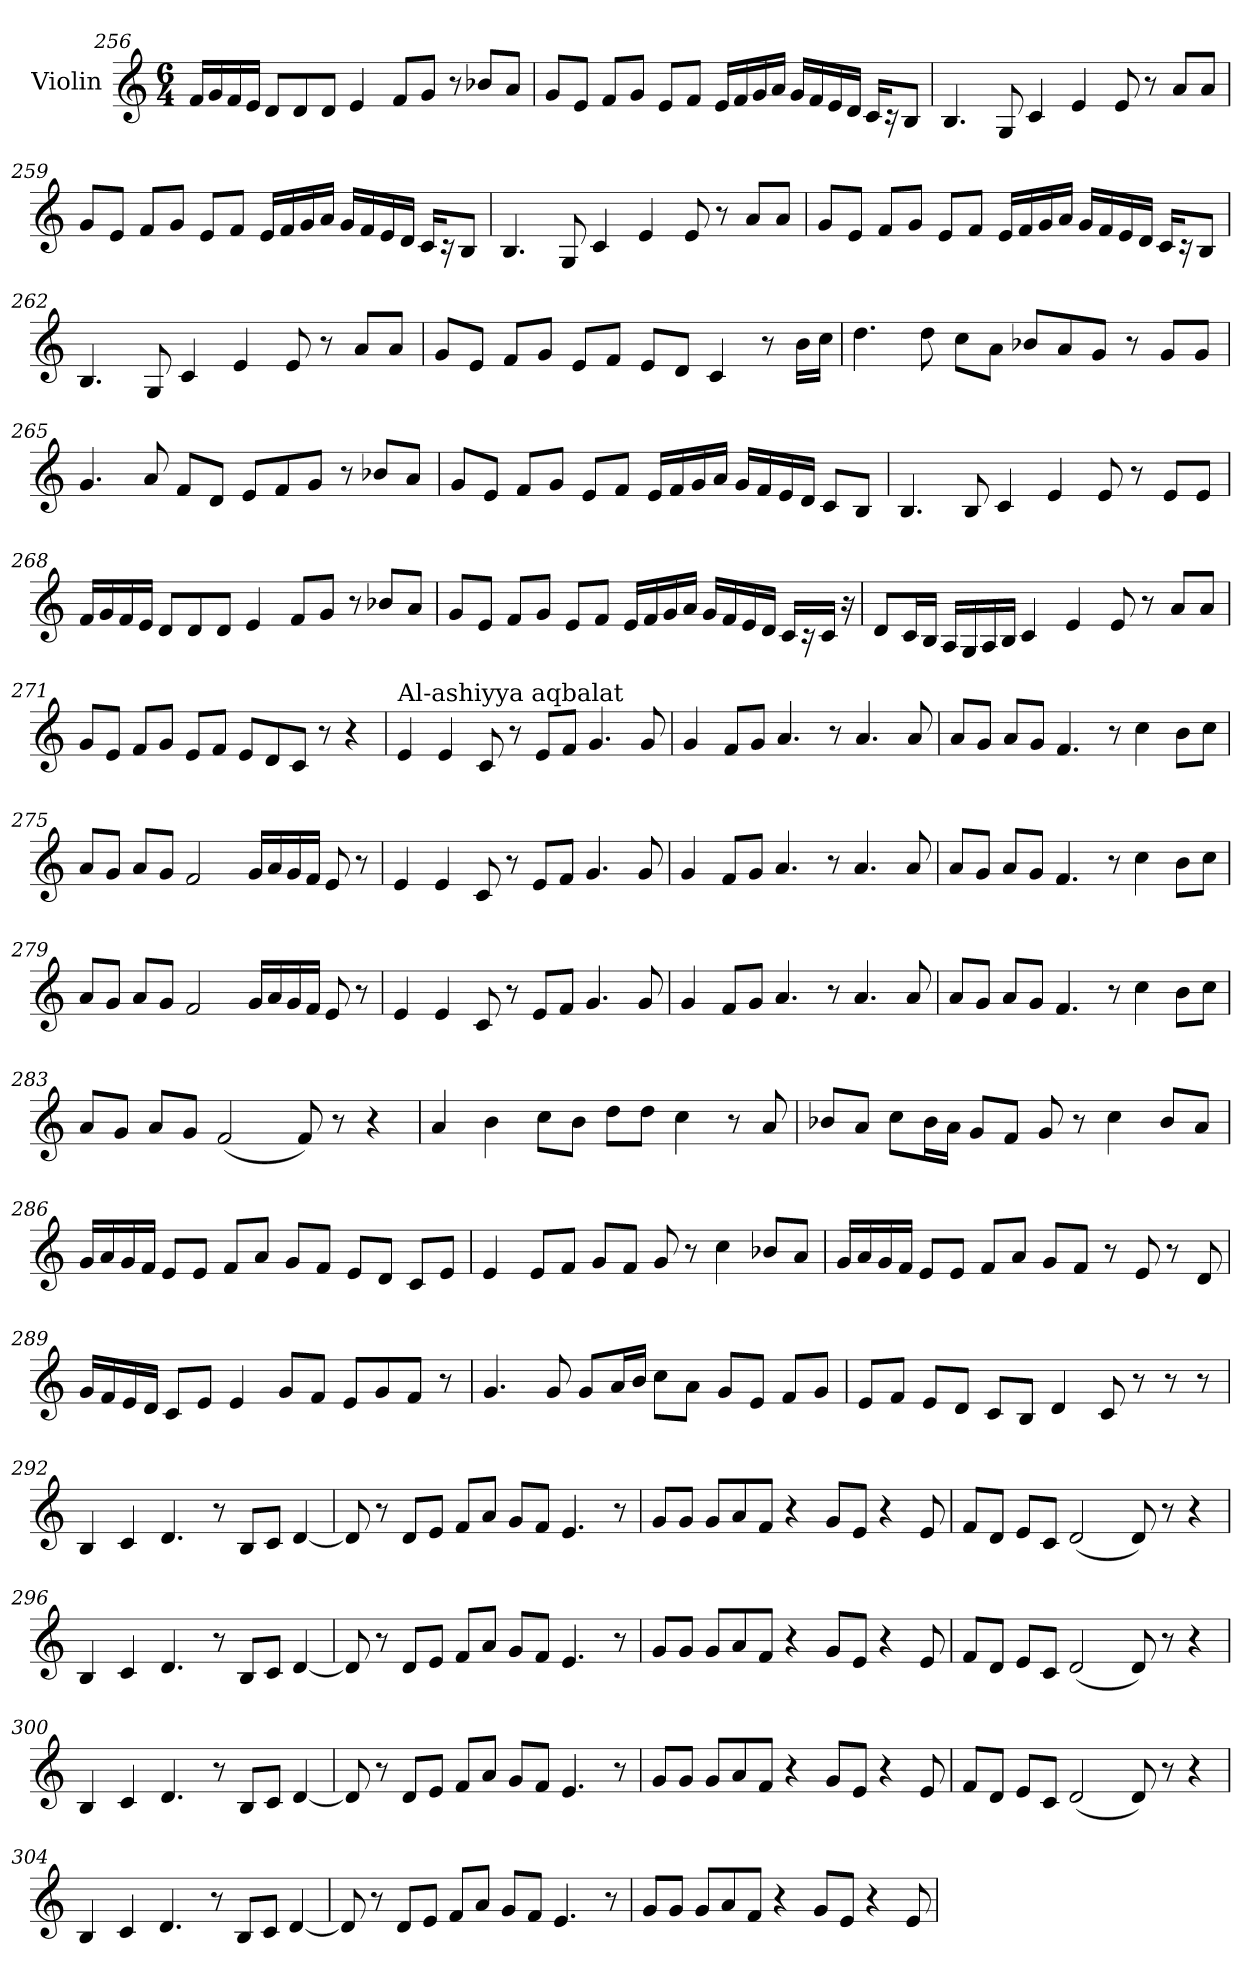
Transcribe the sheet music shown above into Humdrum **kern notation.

**kern
*part1
*staff1
*I"Violin
!!LO:LB:g=z
*clefG2
*k[]
*C:
*M6/4
=256
16f/LL
16g/
16f/
16e/JJ
8d/L
8d/
8d/J
4e/
8f/L
8g/J
8r
8b-X/L
8a/J
=257
8g/L
8e/J
8f/L
8g/J
8e/L
8f/J
16e/LL
16f/
16g/
16a/JJ
16g/LL
16f/
16e/
16d/JJ
16c/KL
16r
8B/J
=258
4.B/
8G/
4c/
4e/
8e/
8r
8a/L
8a/J
!!LO:LB:g=z
=259
8g/L
8e/J
8f/L
8g/J
8e/L
8f/J
16e/LL
16f/
16g/
16a/JJ
16g/LL
16f/
16e/
16d/JJ
16c/KL
16r
8B/J
=260
4.B/
8G/
4c/
4e/
8e/
8r
8a/L
8a/J
!!LO:LB:g=z
=261
8g/L
8e/J
8f/L
8g/J
8e/L
8f/J
16e/LL
16f/
16g/
16a/JJ
16g/LL
16f/
16e/
16d/JJ
16c/KL
16r
8B/J
=262
4.B/
8G/
4c/
4e/
8e/
8r
8a/L
8a/J
=263
8g/L
8e/J
8f/L
8g/J
8e/L
8f/J
8e/L
8d/J
4c/
8r
16b\LL
16cc\JJ
!!LO:PB:g=z
=264
4.dd\
8dd\
8cc\L
8a\J
8b-X/L
8a/
8g/J
8r
8g/L
8g/J
=265
4.g/
8a/
8f/L
8d/J
8e/L
8f/
8g/J
8r
8b-X/L
8a/J
=266
8g/L
8e/J
8f/L
8g/J
8e/L
8f/J
16e/LL
16f/
16g/
16a/JJ
16g/LL
16f/
16e/
16d/JJ
8c/L
8B/J
!!LO:LB:g=z
=267
4.B/
8B/
4c/
4e/
8e/
8r
8e/L
8e/J
=268
16f/LL
16g/
16f/
16e/JJ
8d/L
8d/
8d/J
4e/
8f/L
8g/J
8r
8b-X/L
8a/J
=269
8g/L
8e/J
8f/L
8g/J
8e/L
8f/J
16e/LL
16f/
16g/
16a/JJ
16g/LL
16f/
16e/
16d/JJ
16c/LL
16r
16c/JJ
16r
!!LO:LB:g=z
=270
8d/L
16c/L
16B/JJ
16A/LL
16G/
16A/
16B/JJ
4c/
4e/
8e/
8r
8a/L
8a/J
=271
8g/L
8e/J
8f/L
8g/J
8e/L
8f/J
8e/L
8d/
8c/J
8r
4r
=272
!LO:TX:a:t=Al-ashiyya aqbalat
4e/
4e/
8c/
8r
8e/L
8f/J
4.g/
8g/
!!LO:LB:g=z
=273
4g/
8f/L
8g/J
4.a/
8r
4.a/
8a/
=274
8a/L
8g/J
8a/L
8g/J
4.f/
8r
4cc\
8b\L
8cc\J
!!LO:LB:g=z
=275
8a/L
8g/J
8a/L
8g/J
2f/
16g/LL
16a/
16g/
16f/JJ
8e/
8r
=276
4e/
4e/
8c/
8r
8e/L
8f/J
4.g/
8g/
=277
4g/
8f/L
8g/J
4.a/
8r
4.a/
8a/
!!LO:LB:g=z
=278
8a/L
8g/J
8a/L
8g/J
4.f/
8r
4cc\
8b\L
8cc\J
!!LO:LB:g=z
=279
8a/L
8g/J
8a/L
8g/J
2f/
16g/LL
16a/
16g/
16f/JJ
8e/
8r
=280
4e/
4e/
8c/
8r
8e/L
8f/J
4.g/
8g/
=281
4g/
8f/L
8g/J
4.a/
8r
4.a/
8a/
!!LO:LB:g=z
=282
8a/L
8g/J
8a/L
8g/J
4.f/
8r
4cc\
8b\L
8cc\J
!!LO:PB:g=z
=283
8a/L
8g/J
8a/L
8g/J
(2f/
8f/)
8r
4r
=284
4a/
4b\
8cc\L
8b\J
8dd\L
8dd\J
4cc\
8r
8a/
=285
8b-X/L
8a/J
8cc\L
16b-\L
16a\JJ
8g/L
8f/J
8g/
8r
4cc\
8b-/L
8a/J
!!LO:LB:g=z
=286
16g/LL
16a/
16g/
16f/JJ
8e/L
8e/J
8f/L
8a/J
8g/L
8f/J
8e/L
8d/J
8c/L
8e/J
=287
4e/
8e/L
8f/J
8g/L
8f/J
8g/
8r
4cc\
8b-X/L
8a/J
=288
16g/LL
16a/
16g/
16f/JJ
8e/L
8e/J
8f/L
8a/J
8g/L
8f/J
8r
8e/
8r
8d/
!!LO:LB:g=z
=289
16g/LL
16f/
16e/
16d/JJ
8c/L
8e/J
4e/
8g/L
8f/J
8e/L
8g/
8f/J
8r
=290
4.g/
8g/
8g/L
16a/L
16b/JJ
8cc\L
8a\J
8g/L
8e/J
8f/L
8g/J
=291
8e/L
8f/J
8e/L
8d/J
8c/L
8B/J
4d/
8c/
8r
8r
8r
!!LO:LB:g=z
=292
4B/
4c/
4.d/
8r
8B/L
8c/J
[4d/
=293
8d/]
8r
8d/L
8e/J
8f/L
8a/J
8g/L
8f/J
4.e/
8r
=294
8g/L
8g/J
8g/L
8a/
8f/J
4r
8g/L
8e/J
4r
8e/
!!LO:LB:g=z
=295
8f/L
8d/J
8e/L
8c/J
(2d/
8d/)
8r
4r
=296
4B/
4c/
4.d/
8r
8B/L
8c/J
[4d/
=297
8d/]
8r
8d/L
8e/J
8f/L
8a/J
8g/L
8f/J
4.e/
8r
!!LO:LB:g=z
=298
8g/L
8g/J
8g/L
8a/
8f/J
4r
8g/L
8e/J
4r
8e/
=299
8f/L
8d/J
8e/L
8c/J
(2d/
8d/)
8r
4r
=300
4B/
4c/
4.d/
8r
8B/L
8c/J
[4d/
!!LO:LB:g=z
=301
8d/]
8r
8d/L
8e/J
8f/L
8a/J
8g/L
8f/J
4.e/
8r
=302
8g/L
8g/J
8g/L
8a/
8f/J
4r
8g/L
8e/J
4r
8e/
=303
8f/L
8d/J
8e/L
8c/J
(2d/
8d/)
8r
4r
!!LO:LB:g=z
=304
4B/
4c/
4.d/
8r
8B/L
8c/J
[4d/
=305
8d/]
8r
8d/L
8e/J
8f/L
8a/J
8g/L
8f/J
4.e/
8r
=306
8g/L
8g/J
8g/L
8a/
8f/J
4r
8g/L
8e/J
4r
8e/
=
*-
